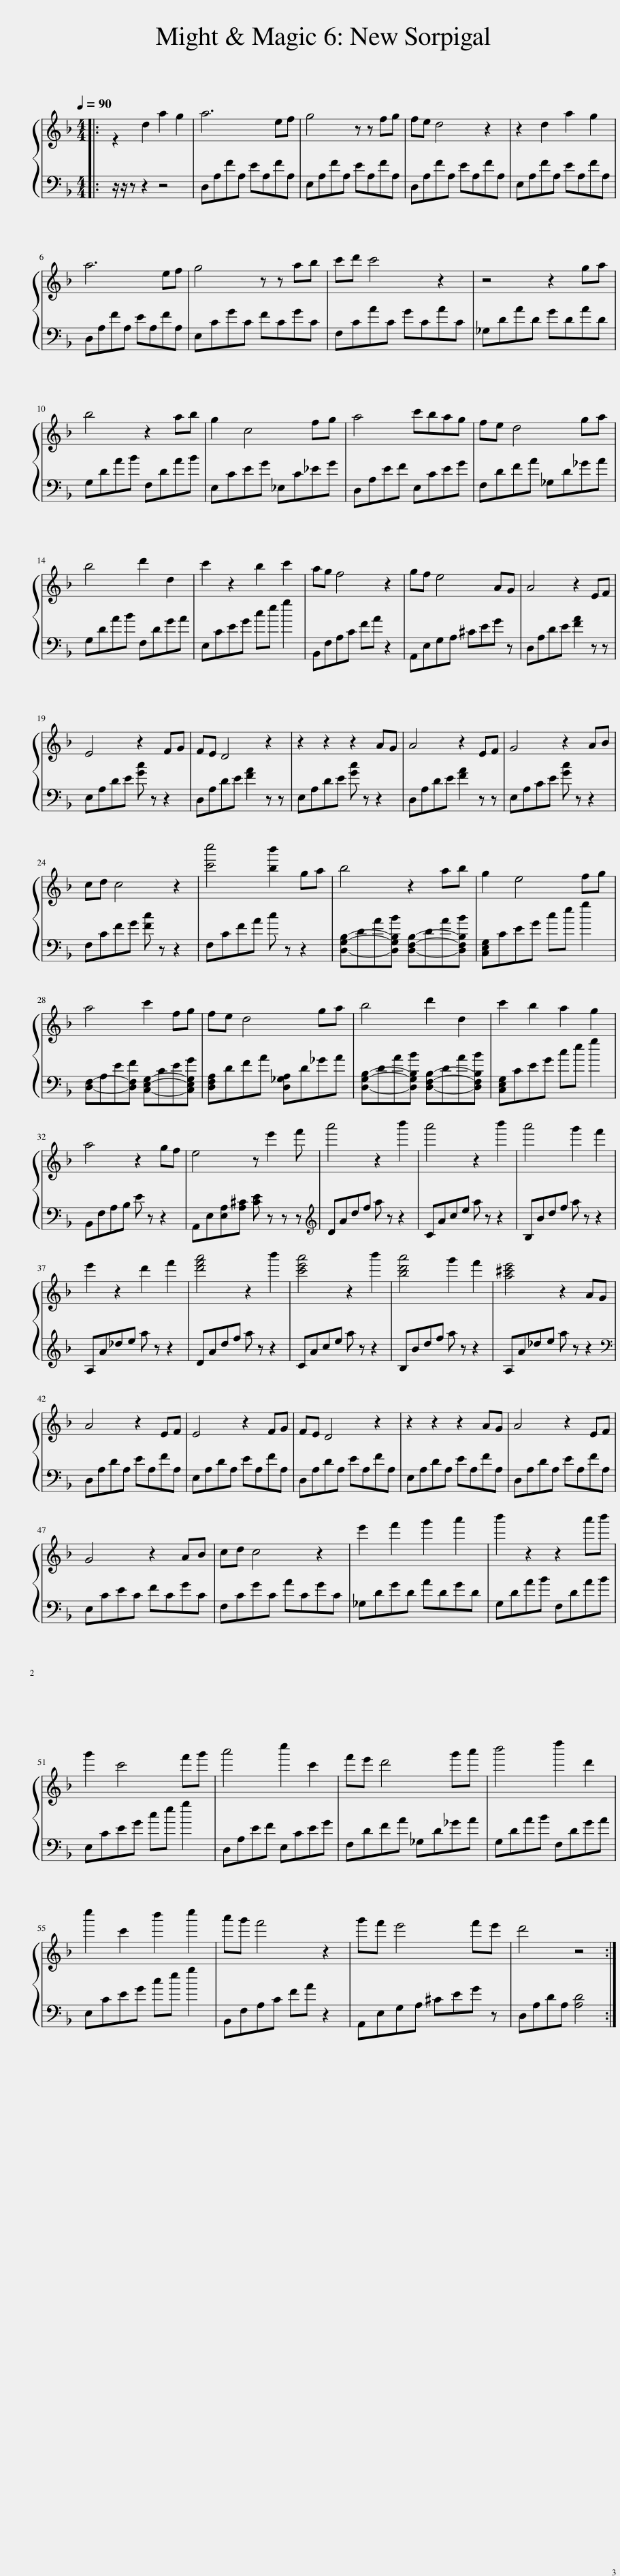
X:1
%%score { 1 | 2 }
L:1/8
Q:1/4=90
M:4/4
I:linebreak $
K:F
V:1 treble
V:2 bass
V:1
|: z2 d2 a2 g2 | a6 ef | g4 z z fg | fe d4 z2 | z2 d2 a2 g2 |$ %5
 a6 ef | g4 z z ab | c'd' c'4 z2 | z4 z2 ga |$ b4 z2 ab | %10
 g2 c4 fg | a4 c'bag | fe d4 ga |$ b4 d'2 d2 | c'2 z2 b2 c'2 | %15
 ag f4 z2 | gf e4 AG | A4 z2 EF |$ E4 z2 FG | FE D4 z2 | %20
 z2 z2 z2 AG | A4 z2 EF | G4 z2 AB |$ cd c4 z2 | [c'c'']4 [bb']2 ga | %25
 b4 z2 ab | g2 e4 fg |$ a4 c'2 fg | fe d4 ga | b4 d'2 d2 | %30
 c'2 b2 a2 g2 |$ a4 z2 gf | e4 z e'2 f' | a'4 z2 b'2 | a'4 z2 b'2 | %35
 a'4 g'2 f'2 |$ e'2 z2 d'2 f'2 | [d'f'a']4 z2 b'2 | [c'e'a']4 z2 b'2 | [bd'a']4 g'2 f'2 | %40
 [a^c'e']4 z2 AG |$ A4 z2 EF | E4 z2 FG | FE D4 z2 | z2 z2 z2 AG | %45
 A4 z2 EF |$ G4 z2 AB | cd c4 z2 | e'2 f'2 g'2 a'2 | b'2 z2 z2 a'b' |$ %50
 g'2 c'4 f'g' | a'4 c''2 c'2 | f'e' d'4 g'a' | b'4 d''2 d'2 |$ c''2 c'2 b'2 c''2 | %55
 a'g' f'4 z2 | g'f' e'4 f'e' | d'4 z4 :| %58
V:2
|: z/ z/ z z2 z4 | D,A,FA, EA,FA, | E,A,FA, EA,FA, | D,A,FA, EA,FA, | E,A,FA, EA,FA, |$ %5
 D,A,FA, EA,FA, | E,CGC FCGC | F,CAC GCAC | _G,DAD GDAD |$ G,DAB F,DAB | %10
 E,CEG _E,C_EG | D,A,EF E,CEG | F,DFA _G,D_GA |$ G,DAB F,DGA | E,CEG ce g2 | %15
 B,,F,A,C FA z2 | A,,E,G,A, ^CEG z | D,A,DE [FA]2 z z |$ E,A,DE [Gc] z z2 | D,A,DE [FA]2 z z | %20
 E,A,DE [Gc] z z2 | D,A,DE [FA]2 z z | E,A,CE [Gc] z z2 |$ F,CFG [Fc] z z2 | F,CFA c z z2 | %25
 [D,G,B,]-DA[D,G,B,B] [D,F,B,]-DA[D,F,B,B] | [C,E,G,]CEG ce g2 |$ [D,F,]-A,E[D,F,F] [C,E,G,]-CE[C,E,G,G] | [D,F,A,]DFA [D,_G,A,]D_GA | [D,G,B,]-DA[D,G,B,B] [D,F,B,]-DA[D,F,B,B] | %30
 [C,E,G,]CEG ce g2 |$ B,,F,A,B, E z z2 | A,,E,[E,A,][A,^C] [CE] z z z |[K:treble] DAdf a z z2 | CAce a z z2 | %35
 B,Bdf a z z2 |$ A,A_de a z z2 | DAdf a z z2 | CAce a z z2 | B,Bdf a z z2 | %40
 A,A_de a z z2 |$[K:bass] D,A,DA, EA,FA, | E,A,DA, EA,FA, | D,A,DA, EA,FA, | E,A,DA, EA,FA, | %45
 D,A,DA, EA,FA, |$ E,CEC FCGC | F,CGC ACGC | _G,DGD ADGD | G,DAB F,DAB |$ %50
 E,CEG ce g2 | D,A,EF E,CEG | F,DFA _G,D_GA | G,DAB F,DGA |$ E,CEG ce g2 | %55
 B,,F,A,C FA z2 | A,,E,G,A, ^CEG z | D,A,DA, [A,D]4 :| %58
